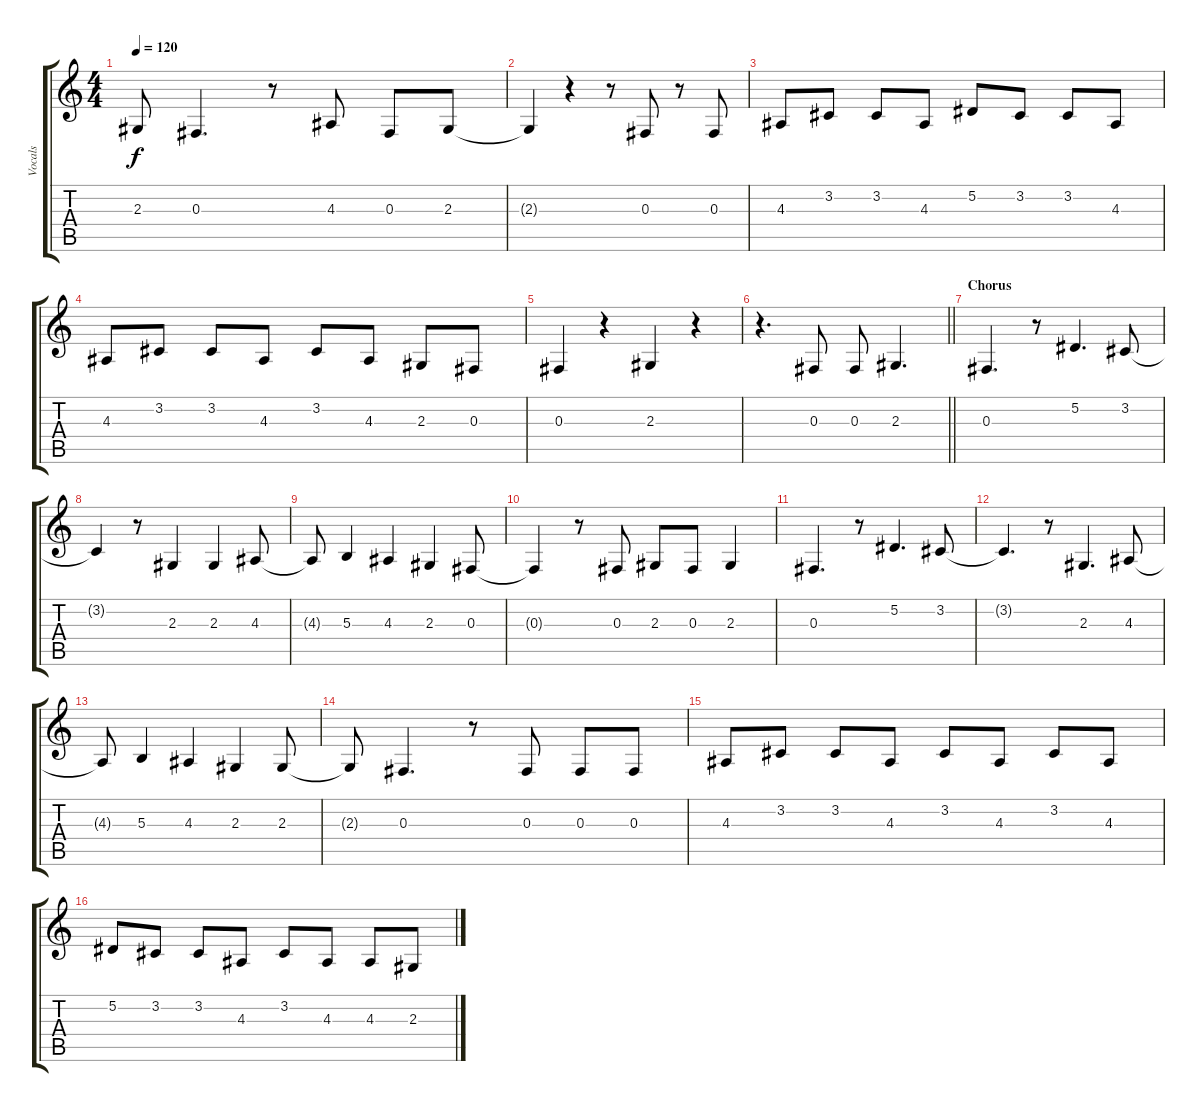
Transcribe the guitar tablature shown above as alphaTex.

\track ("Vocals" "Vocals") {instrument altosax}
\staff {score tabs}
\tuning (Eb4 Bb3 Gb3 Db3 Ab2 Eb2) {hide}
\ts (4 4)
\tempo 120
\clef g2
\ks c
2.3{t}.8{dy f} 0.3.4{d} r.8 4.3.8 0.3.8 2.3.8 |
2.3{t}.4 r.4 r.8 0.3.8 r.8 0.3.8 |
4.3.8 3.2.8 3.2.8 4.3.8 5.2.8 3.2.8 3.2.8 4.3.8 |
4.3.8 3.2.8 3.2.8 4.3.8 3.2.8 4.3.8 2.3.8 0.3.8 |
0.3.4 r.4 2.3.4 r.4 |
\barLineRight lightlight
r.4{d} 0.3.8 0.3.8 2.3.4{d} |
\section ("" "Chorus")
0.3.4{d} r.8 5.2.4{d} 3.2.8 |
3.2{t}.4 r.8 2.3.4 2.3.4 4.3.8 |
4.3{t}.8 5.3.4 4.3.4 2.3.4 0.3.8 |
0.3{t}.4 r.8 0.3.8 2.3.8 0.3.8 2.3.4 |
0.3.4{d} r.8 5.2.4{d} 3.2.8 |
3.2{t}.4{d} r.8 2.3.4{d} 4.3.8 |
4.3{t}.8 5.3.4 4.3.4 2.3.4 2.3.8 |
2.3{t}.8 0.3.4{d} r.8 0.3.8 0.3.8 0.3.8 |
4.3.8 3.2.8 3.2.8 4.3.8 3.2.8 4.3.8 3.2.8 4.3.8 |
5.2.8 3.2.8 3.2.8 4.3.8 3.2.8 4.3.8 4.3.8 2.3.8
